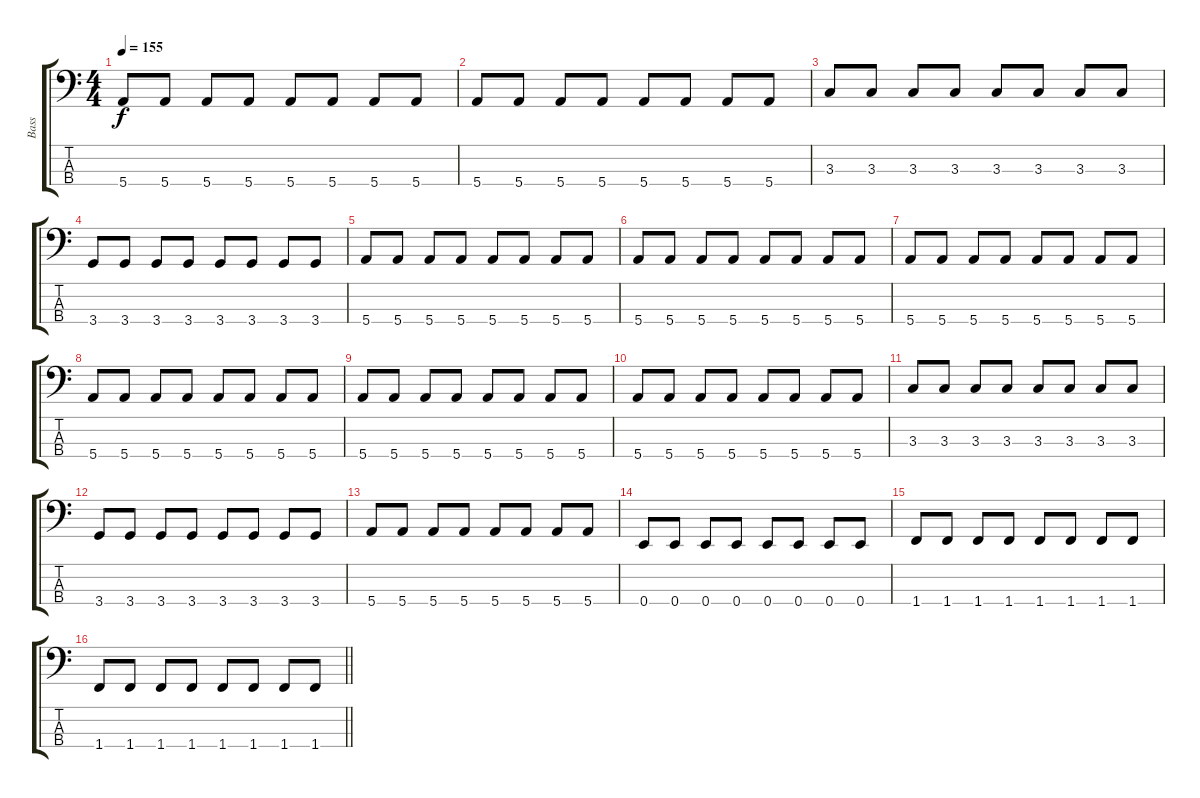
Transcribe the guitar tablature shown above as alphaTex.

\track ("Bass" "Bass") {instrument electricbassfinger}
\staff {score tabs}
\tuning (G2 D2 A1 E1) {hide}
\ts (4 4)
\tempo 155
\clef f4
\ks c
5.4.8{dy f} 5.4.8 5.4.8 5.4.8 5.4.8 5.4.8 5.4.8 5.4.8 |
5.4.8 5.4.8 5.4.8 5.4.8 5.4.8 5.4.8 5.4.8 5.4.8 |
3.3.8 3.3.8 3.3.8 3.3.8 3.3.8 3.3.8 3.3.8 3.3.8 |
3.4.8 3.4.8 3.4.8 3.4.8 3.4.8 3.4.8 3.4.8 3.4.8 |
5.4.8 5.4.8 5.4.8 5.4.8 5.4.8 5.4.8 5.4.8 5.4.8 |
5.4.8 5.4.8 5.4.8 5.4.8 5.4.8 5.4.8 5.4.8 5.4.8 |
5.4.8 5.4.8 5.4.8 5.4.8 5.4.8 5.4.8 5.4.8 5.4.8 |
5.4.8 5.4.8 5.4.8 5.4.8 5.4.8 5.4.8 5.4.8 5.4.8 |
5.4.8 5.4.8 5.4.8 5.4.8 5.4.8 5.4.8 5.4.8 5.4.8 |
5.4.8 5.4.8 5.4.8 5.4.8 5.4.8 5.4.8 5.4.8 5.4.8 |
3.3.8 3.3.8 3.3.8 3.3.8 3.3.8 3.3.8 3.3.8 3.3.8 |
3.4.8 3.4.8 3.4.8 3.4.8 3.4.8 3.4.8 3.4.8 3.4.8 |
5.4.8 5.4.8 5.4.8 5.4.8 5.4.8 5.4.8 5.4.8 5.4.8 |
0.4.8 0.4.8 0.4.8 0.4.8 0.4.8 0.4.8 0.4.8 0.4.8 |
1.4.8 1.4.8 1.4.8 1.4.8 1.4.8 1.4.8 1.4.8 1.4.8 |
\barLineRight lightlight
1.4.8 1.4.8 1.4.8 1.4.8 1.4.8 1.4.8 1.4.8 1.4.8
